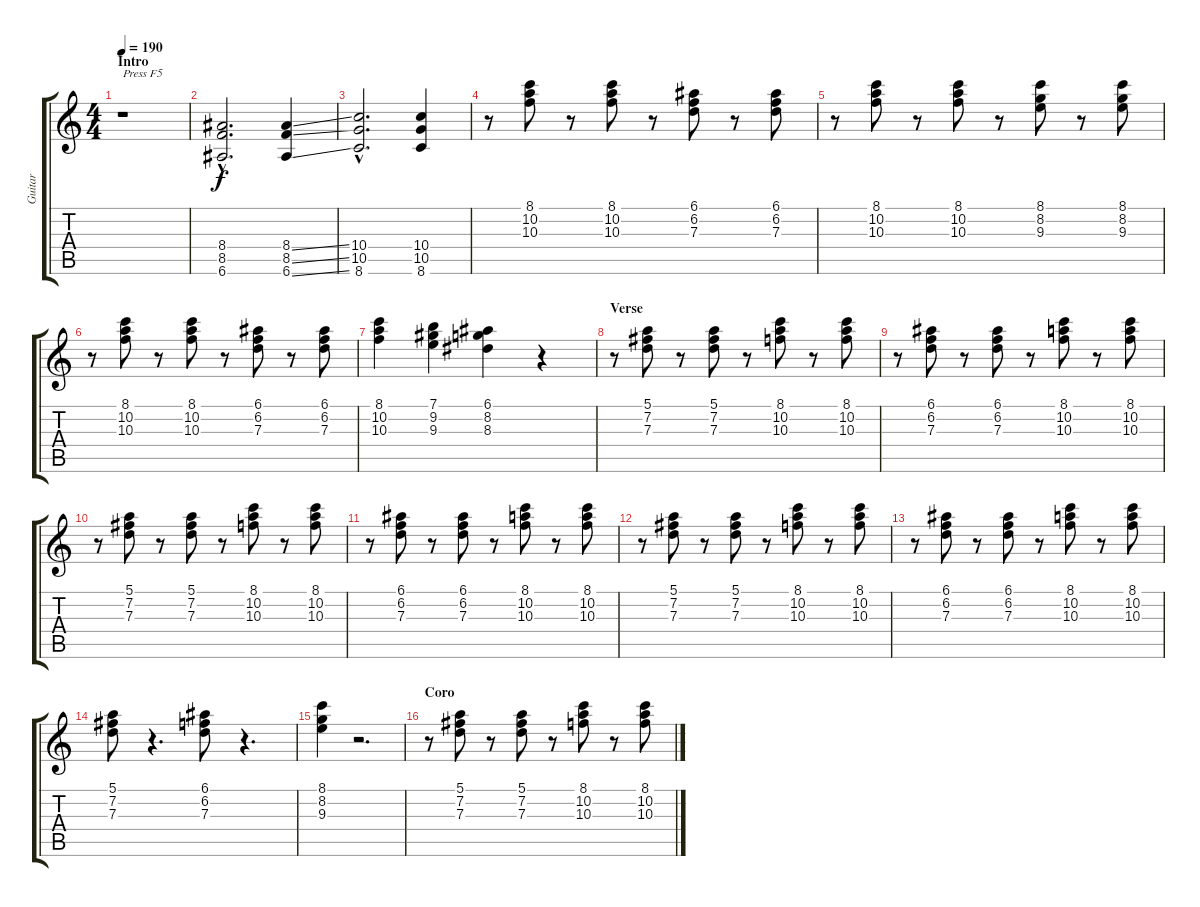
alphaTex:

\track ("Guitar" "Guitar") {instrument overdrivenguitar}
\staff {score tabs}
\tuning (E4 B3 G3 D3 A2 E2) {hide}
\ts (4 4)
\section ("" "Intro")
\tempo 190
\clef g2
\ks c
r.1{txt "Press F5" dy f instrument overdrivenguitar} |
(8.4{hac} 8.5{hac} 6.6{hac}).2{d} (8.4{ss} 8.5{ss} 6.6{ss}).4 |
(10.4{hac} 10.5{hac} 8.6{hac}).2{d} (10.4 10.5 8.6).4 |
r.8 (8.1 10.2 10.3).8 r.8 (8.1 10.2 10.3).8 r.8 (6.1 6.2 7.3).8 r.8 (6.1 6.2 7.3).8 |
r.8 (8.1 10.2 10.3).8 r.8 (8.1 10.2 10.3).8 r.8 (8.1 8.2 9.3).8 r.8 (8.1 8.2 9.3).8 |
r.8 (8.1 10.2 10.3).8 r.8 (8.1 10.2 10.3).8 r.8 (6.1 6.2 7.3).8 r.8 (6.1 6.2 7.3).8 |
(8.1 10.2 10.3).4 (7.1 9.2 9.3).4 (6.1 8.2 8.3).4 r.4 |
\section ("" "Verse")
r.8 (5.1 7.2 7.3).8 r.8 (5.1 7.2 7.3).8 r.8 (8.1 10.2 10.3).8 r.8 (8.1 10.2 10.3).8 |
r.8 (6.1 6.2 7.3).8 r.8 (6.1 6.2 7.3).8 r.8 (8.1 10.2 10.3).8 r.8 (8.1 10.2 10.3).8 |
r.8 (5.1 7.2 7.3).8 r.8 (5.1 7.2 7.3).8 r.8 (8.1 10.2 10.3).8 r.8 (8.1 10.2 10.3).8 |
r.8 (6.1 6.2 7.3).8 r.8 (6.1 6.2 7.3).8 r.8 (8.1 10.2 10.3).8 r.8 (8.1 10.2 10.3).8 |
r.8 (5.1 7.2 7.3).8 r.8 (5.1 7.2 7.3).8 r.8 (8.1 10.2 10.3).8 r.8 (8.1 10.2 10.3).8 |
r.8 (6.1 6.2 7.3).8 r.8 (6.1 6.2 7.3).8 r.8 (8.1 10.2 10.3).8 r.8 (8.1 10.2 10.3).8 |
(5.1 7.2 7.3).8 r.4{d} (6.1 6.2 7.3).8 r.4{d} |
(8.1 8.2 9.3).4 r.2{d} |
\section ("" "Coro")
r.8 (5.1 7.2 7.3).8 r.8 (5.1 7.2 7.3).8 r.8 (8.1 10.2 10.3).8 r.8 (8.1 10.2 10.3).8
